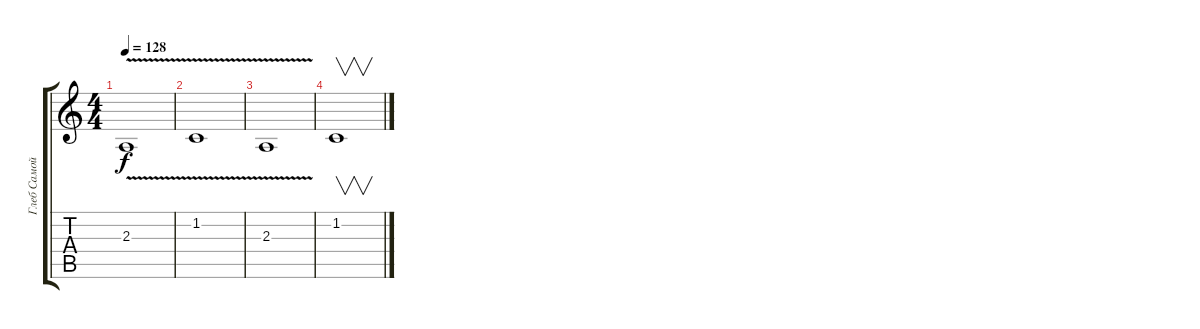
\track ("Глеб Самойлов (клавишные)" "Глеб Самой") {instrument rockorgan}
\staff {score tabs}
\tuning (E4 B3 G3 D3 A2 E2) {hide}
\ts (4 4)
\tempo 128
\clef g2
\ks c
2.3{v}.1{dy f} |
1.2{v}.1 |
2.3{v}.1 |
1.2.1{v}
